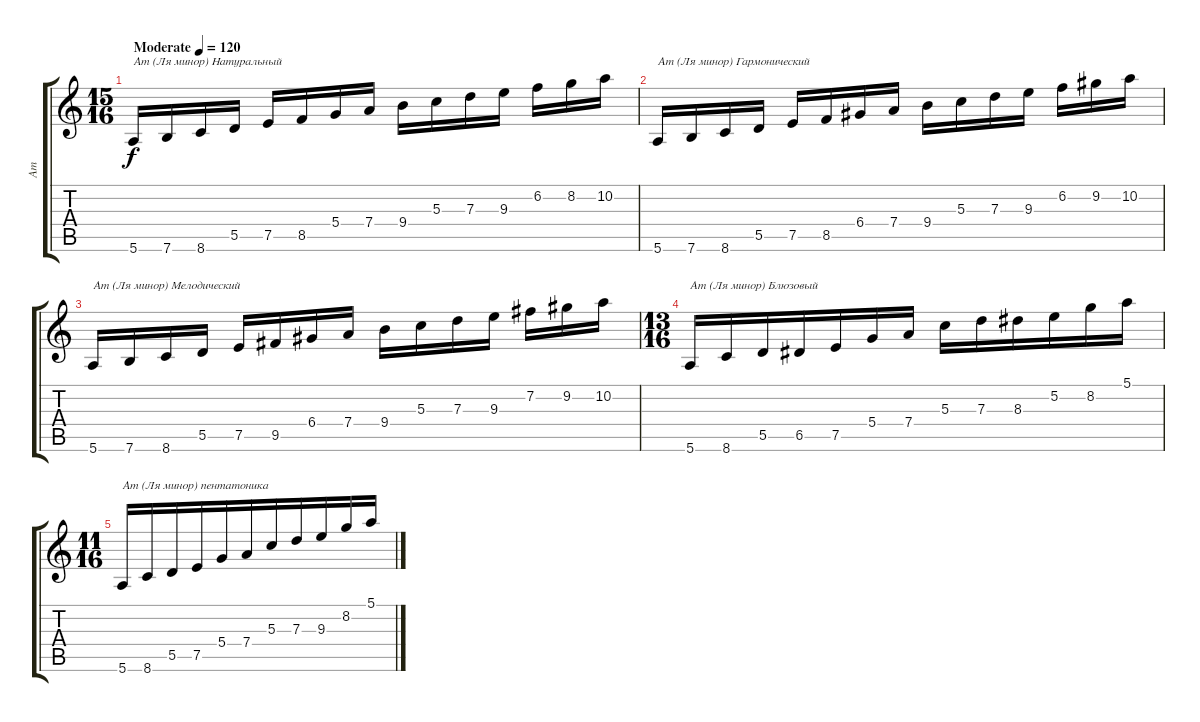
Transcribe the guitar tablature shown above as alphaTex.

\track ("Am" "Am") {instrument acousticguitarsteel}
\staff {score tabs}
\tuning (E4 B3 G3 D3 A2 E2) {hide}
\ts (15 16)
\tempo (120 "Moderate")
\clef g2
\ks c
5.6.16{txt "Am (Ля минор) Натуральный" dy f instrument acousticguitarsteel} 7.6.16 8.6.16 5.5.16 7.5.16 8.5.16 5.4.16 7.4.16 9.4.16 5.3.16 7.3.16 9.3.16 6.2.16 8.2.16 10.2.16 |
5.6.16{txt "Am (Ля минор) Гармонический"} 7.6.16 8.6.16 5.5.16 7.5.16 8.5.16 6.4.16 7.4.16 9.4.16 5.3.16 7.3.16 9.3.16 6.2.16 9.2.16 10.2.16 |
5.6.16{txt "Am (Ля минор) Мелодический"} 7.6.16 8.6.16 5.5.16 7.5.16 9.5.16 6.4.16 7.4.16 9.4.16 5.3.16 7.3.16 9.3.16 7.2.16 9.2.16 10.2.16 |
\ts (13 16)
5.6.16{txt "Am (Ля минор) Блюзовый" beam Up beam merge} 8.6.16{beam Up beam merge} 5.5.16{beam Up beam merge} 6.5.16{beam Up beam merge} 7.5.16{beam Up beam merge} 5.4.16{beam Up beam merge} 7.4.16{beam Up beam split} 5.3.16{beam merge} 7.3.16{beam merge} 8.3.16{beam merge} 5.2.16{beam merge} 8.2.16{beam merge} 5.1.16 |
\ts (11 16)
5.6.16{txt "Am (Ля минор) пентатоника" beam merge} 8.6.16{beam merge} 5.5.16{beam merge} 7.5.16{beam merge} 5.4.16{beam merge} 7.4.16 5.3.16{beam merge} 7.3.16{beam merge} 9.3.16{beam merge} 8.2.16{beam merge} 5.1.16
